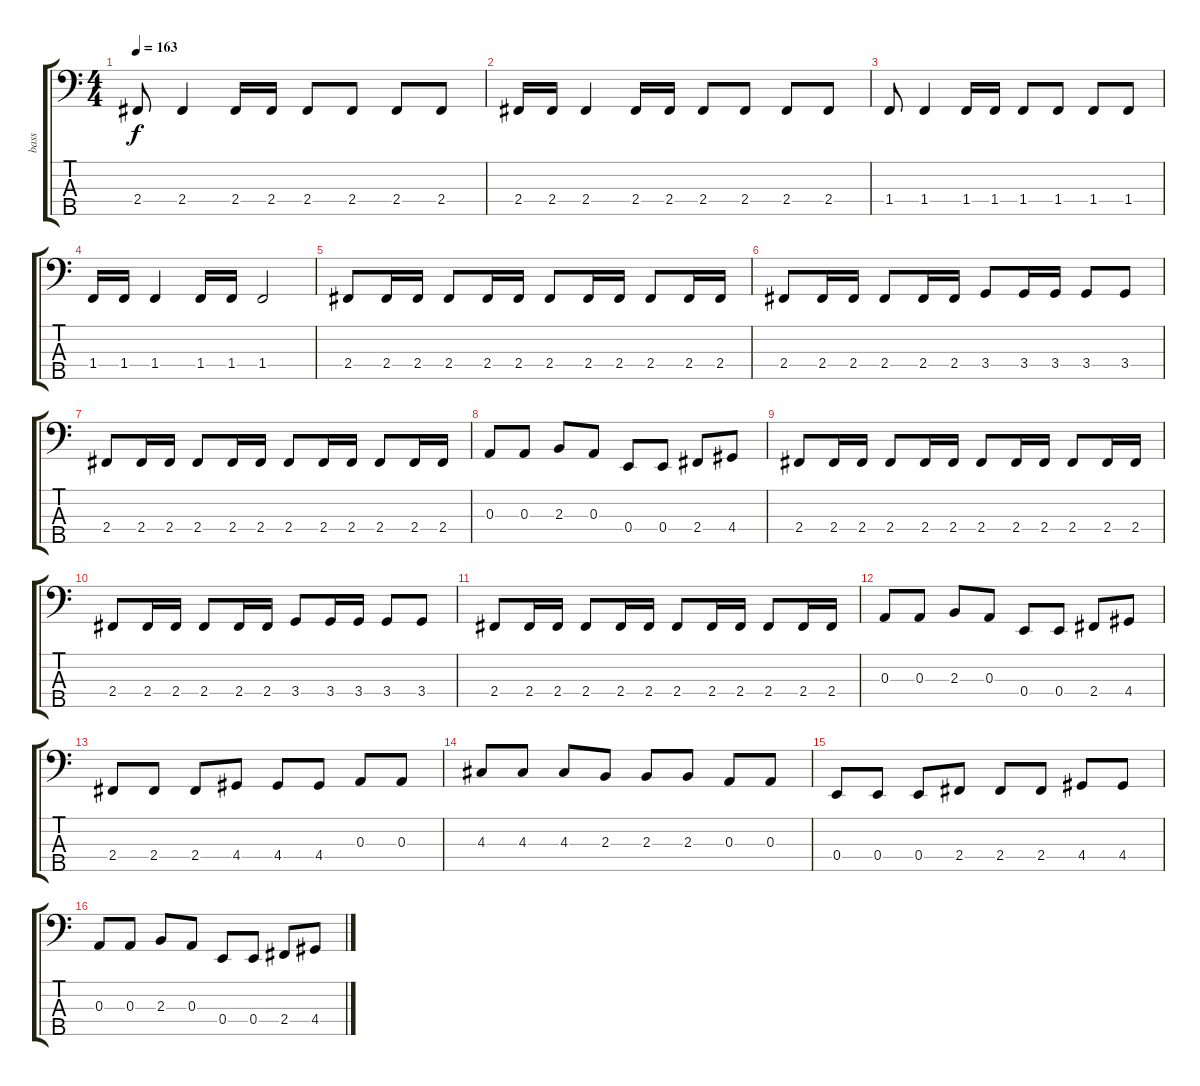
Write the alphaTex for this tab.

\track ("bass" "bass") {instrument electricbassfinger}
\staff {score tabs}
\tuning (G2 D2 A1 E1 B0) {hide}
\ts (4 4)
\tempo 163
\clef f4
\ks c
2.4.8{dy f} 2.4.4 2.4.16 2.4.16 2.4.8 2.4.8 2.4.8 2.4.8 |
2.4.16 2.4.16 2.4.4 2.4.16 2.4.16 2.4.8 2.4.8 2.4.8 2.4.8 |
1.4.8 1.4.4 1.4.16 1.4.16 1.4.8 1.4.8 1.4.8 1.4.8 |
1.4.16 1.4.16 1.4.4 1.4.16 1.4.16 1.4.2 |
2.4.8 2.4.16 2.4.16 2.4.8 2.4.16 2.4.16 2.4.8 2.4.16 2.4.16 2.4.8 2.4.16 2.4.16 |
2.4.8 2.4.16 2.4.16 2.4.8 2.4.16 2.4.16 3.4.8 3.4.16 3.4.16 3.4.8 3.4.8 |
2.4.8 2.4.16 2.4.16 2.4.8 2.4.16 2.4.16 2.4.8 2.4.16 2.4.16 2.4.8 2.4.16 2.4.16 |
0.3.8 0.3.8 2.3.8 0.3.8 0.4.8 0.4.8 2.4.8 4.4.8 |
2.4.8 2.4.16 2.4.16 2.4.8 2.4.16 2.4.16 2.4.8 2.4.16 2.4.16 2.4.8 2.4.16 2.4.16 |
2.4.8 2.4.16 2.4.16 2.4.8 2.4.16 2.4.16 3.4.8 3.4.16 3.4.16 3.4.8 3.4.8 |
2.4.8 2.4.16 2.4.16 2.4.8 2.4.16 2.4.16 2.4.8 2.4.16 2.4.16 2.4.8 2.4.16 2.4.16 |
0.3.8 0.3.8 2.3.8 0.3.8 0.4.8 0.4.8 2.4.8 4.4.8 |
2.4.8 2.4.8 2.4.8 4.4.8 4.4.8 4.4.8 0.3.8 0.3.8 |
4.3.8 4.3.8 4.3.8 2.3.8 2.3.8 2.3.8 0.3.8 0.3.8 |
0.4.8 0.4.8 0.4.8 2.4.8 2.4.8 2.4.8 4.4.8 4.4.8 |
0.3.8 0.3.8 2.3.8 0.3.8 0.4.8 0.4.8 2.4.8 4.4.8
